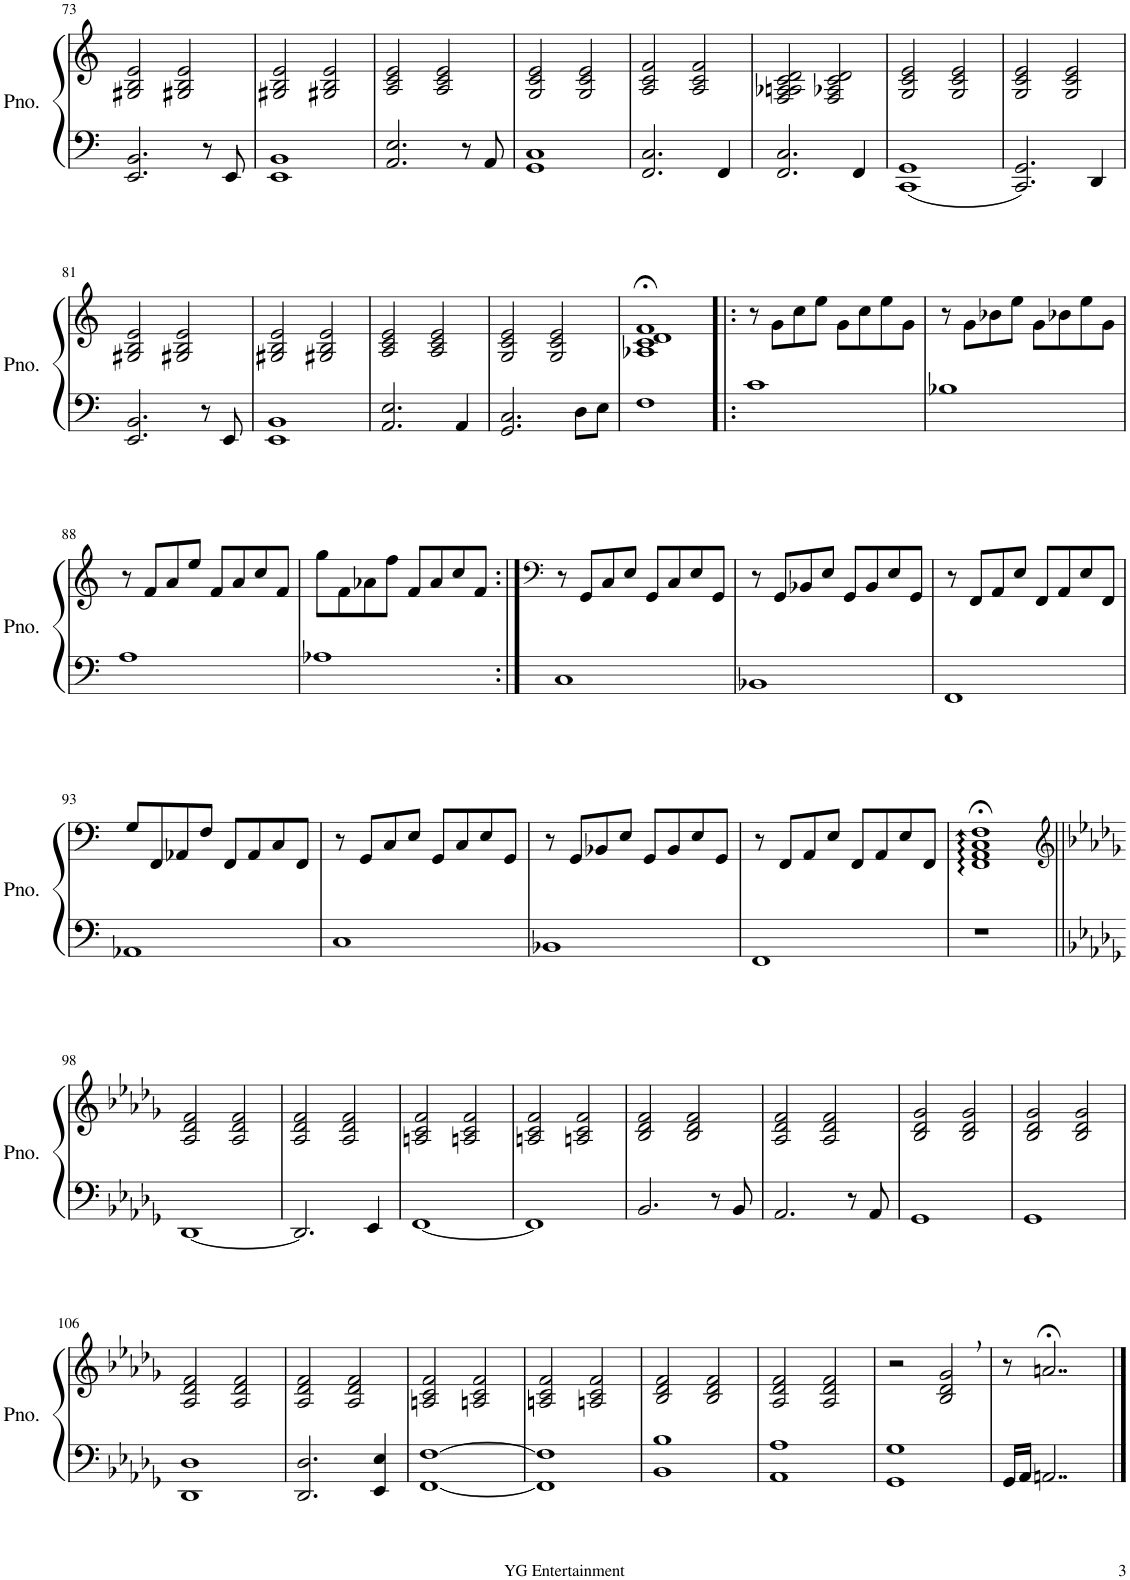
**kern	**kern
*part1	*part1
*staff2	*staff1
*I"Piano	*
*I'Pno.	*
!!LO:PB:g=z
*clefF4	*clefG2
*k[]	*k[]
*M4/4	*M4/4
=73	=73
2.EE/ 2.BB/	2G#X/ 2B/ 2e/
.	2G#X/ 2B/ 2e/
8r	.
8EE/	.
=74	=74
1EE 1BB	2G#X/ 2B/ 2e/
.	2G#X/ 2B/ 2e/
=75	=75
2.AA/ 2.E/	2A/ 2c/ 2e/
.	2A/ 2c/ 2e/
8r	.
8AA/	.
=76	=76
1GG 1C	2G/ 2c/ 2e/
.	2G/ 2c/ 2e/
=77	=77
2.FF/ 2.C/	2A/ 2c/ 2f/
.	2A/ 2c/ 2f/
4FF/	.
=78	=78
2.FF/ 2.C/	2F/ 2A-X/ 2An/ 2c/ 2d/
.	2F/ 2A-X/ 2c/ 2d/
4FF/	.
=79	=79
1CC 1GG	2G/ 2c/ 2e/
.	2G/ 2c/ 2e/
=80	=80
2.CC/ 2.GG/	2G/ 2c/ 2e/
.	2G/ 2c/ 2e/
4DD/	.
!!LO:LB:g=z
=81	=81
2.EE/ 2.BB/	2G#X/ 2B/ 2e/
.	2G#X/ 2B/ 2e/
8r	.
8EE/	.
=82	=82
1EE 1BB	2G#X/ 2B/ 2e/
.	2G#X/ 2B/ 2e/
=83	=83
2.AA/ 2.E/	2A/ 2c/ 2e/
.	2A/ 2c/ 2e/
4AA/	.
=84	=84
2.GG/ 2.C/	2G/ 2c/ 2e/
.	2G/ 2c/ 2e/
8D\L	.
8E\J	.
=85	=85
1F	1A-X;< 1c;< 1d;< 1f;<
=86!|:	=86!|:
1c	8r
.	8g\L
.	8cc\
.	8ee\J
.	8g\L
.	8cc\
.	8ee\
.	8g\J
=87	=87
1B-X	8r
.	8g\L
.	8b-X\
.	8ee\J
.	8g\L
.	8b-X\
.	8ee\
.	8g\J
!!LO:LB:g=z
=88	=88
1A	8r
.	8f/L
.	8a/
.	8ee/J
.	8f/L
.	8a/
.	8cc/
.	8f/J
=89	=89
1A-X	8gg\L
.	8f\
.	8a-X\
.	8ff\J
.	8f/L
.	8a-/
.	8cc/
.	8f/J
=90:|!	=90:|!
*	*clefF4
1C	8r
.	8GG/L
.	8C/
.	8E/J
.	8GG/L
.	8C/
.	8E/
.	8GG/J
=91	=91
1BB-X	8r
.	8GG/L
.	8BB-X/
.	8E/J
.	8GG/L
.	8BB-/
.	8E/
.	8GG/J
=92	=92
1FF	8r
.	8FF/L
.	8AA/
.	8E/J
.	8FF/L
.	8AA/
.	8E/
.	8FF/J
!!LO:LB:g=z
=93	=93
1AA-X	8G/L
.	8FF/
.	8AA-X/
.	8F/J
.	8FF/L
.	8AA-/
.	8C/
.	8FF/J
=94	=94
1C	8r
.	8GG/L
.	8C/
.	8E/J
.	8GG/L
.	8C/
.	8E/
.	8GG/J
=95	=95
1BB-X	8r
.	8GG/L
.	8BB-X/
.	8E/J
.	8GG/L
.	8BB-/
.	8E/
.	8GG/J
=96	=96
1FF	8r
.	8FF/L
.	8AA/
.	8E/J
.	8FF/L
.	8AA/
.	8E/
.	8FF/J
=97	=97
1r	1FF;< 1AA;< 1C;< 1F;<
!!LO:LB:g=z
=98||	=98||
*	*clefG2
*k[b-e-a-d-g-]	*k[b-e-a-d-g-]
[1DD-	2A-/ 2d-/ 2f/
.	2A-/ 2d-/ 2f/
=99	=99
2.DD-/]	2A-/ 2d-/ 2f/
.	2A-/ 2d-/ 2f/
4EE-/	.
=100	=100
[1FF	2An/ 2c/ 2f/
.	2An/ 2c/ 2f/
=101	=101
1FF]	2An/ 2c/ 2f/
.	2An/ 2c/ 2f/
=102	=102
2.BB-/	2B-/ 2d-/ 2f/
.	2B-/ 2d-/ 2f/
8r	.
8BB-/	.
=103	=103
2.AA-/	2A-/ 2d-/ 2f/
.	2A-/ 2d-/ 2f/
8r	.
8AA-/	.
=104	=104
1GG-	2B-/ 2d-/ 2g-/
.	2B-/ 2d-/ 2g-/
=105	=105
1GG-	2B-/ 2d-/ 2g-/
.	2B-/ 2d-/ 2g-/
!!LO:LB:g=z
=106	=106
1DD- 1D-	2A-/ 2d-/ 2f/
.	2A-/ 2d-/ 2f/
=107	=107
2.DD-/ 2.D-/	2A-/ 2d-/ 2f/
.	2A-/ 2d-/ 2f/
4EE-/ 4E-/	.
=108	=108
[1FF [1F	2An/ 2c/ 2f/
.	2An/ 2c/ 2f/
=109	=109
1FF] 1F]	2An/ 2c/ 2f/
.	2An/ 2c/ 2f/
=110	=110
1BB- 1B-	2B-/ 2d-/ 2f/
.	2B-/ 2d-/ 2f/
=111	=111
1AA- 1A-	2A-/ 2d-/ 2f/
.	2A-/ 2d-/ 2f/
=112	=112
1GG- 1G-	2r
.	2B-/, 2d-/, 2g-/,
=113	=113
16GG-/LL	8r
16AA-/JJ	.
2..AAn/	2..an;</
==	==
*-	*-
